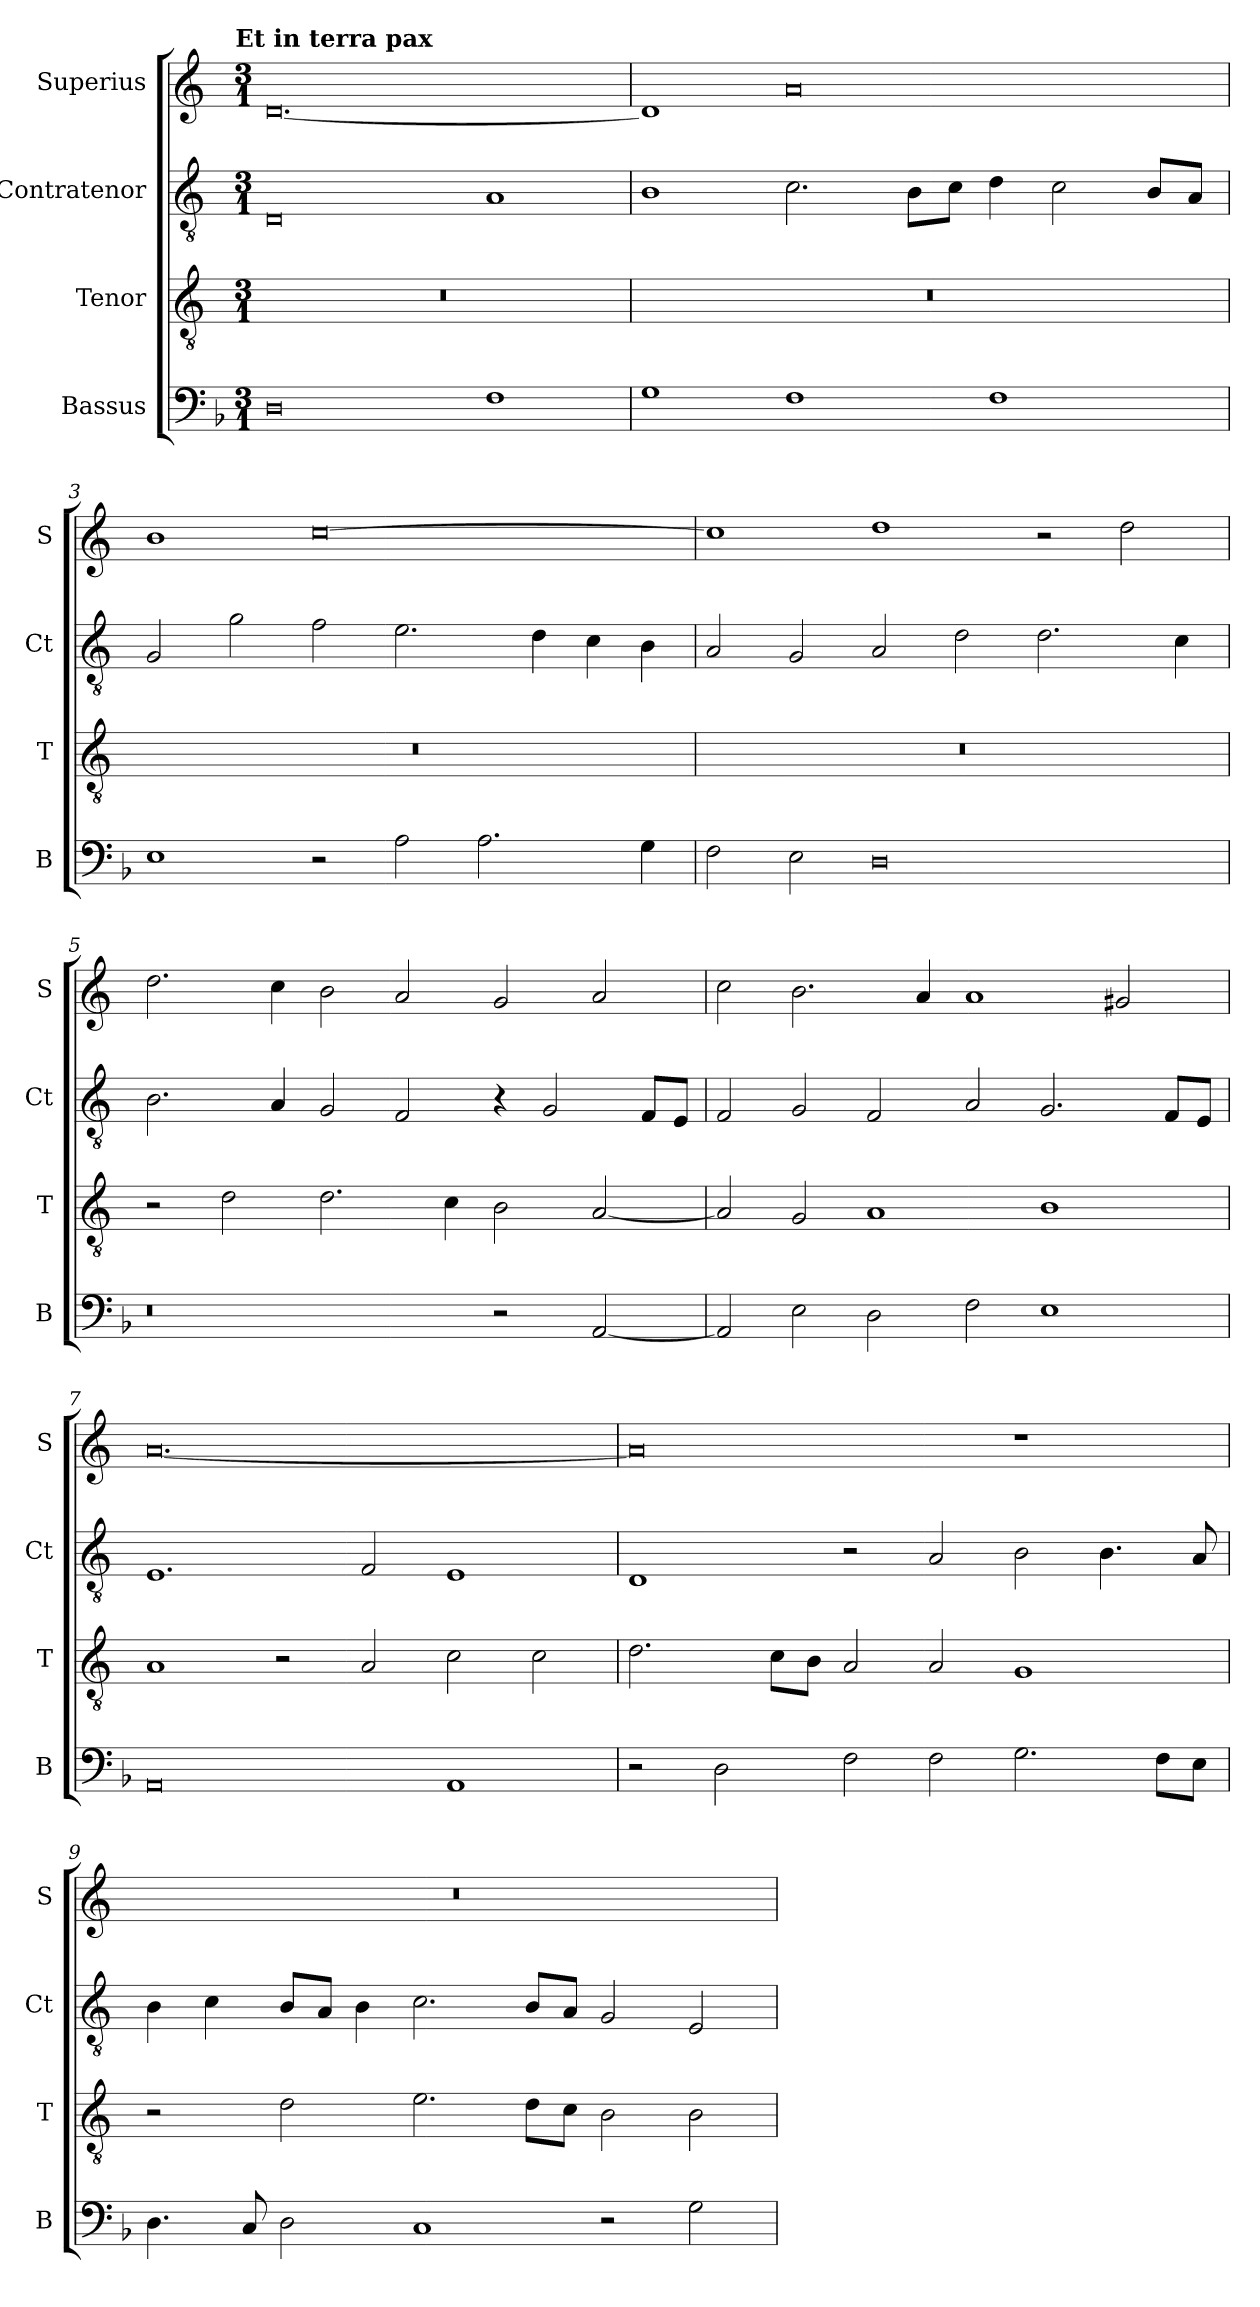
**kern	**kern	**kern	**kern
*part4	*part3	*part2	*part1
*staff4	*staff3	*staff2	*staff1
*I"Bassus	*I"Tenor	*I"Contratenor	*I"Superius
*I'B	*I'T	*I'Ct	*I'S
*clefF4	*clefGv2	*clefGv2	*clefG2
*k[b-]	*k[]	*k[]	*k[]
!!LO:TX:omd:t=Et in terra pax
*M3/1	*M3/1	*M3/1	*M3/1
=1	=1	=1	=1
0D	0.r	0D	[0.d
1F	.	1A	.
=2	=2	=2	=2
1G	0.r	1B	1d]
1F	.	2.c\	0a
.	.	8B\L	.
.	.	8c\J	.
1F	.	4d\	.
.	.	2c\	.
.	.	8B/L	.
.	.	8A/J	.
=3	=3	=3	=3
1E	0.r	2G/	1b
.	.	2g\	.
2r	.	2f\	[0cc
2A\	.	2.e\	.
2.A\	.	.	.
.	.	4d\	.
.	.	4c\	.
4G\	.	4B\	.
=4	=4	=4	=4
2F\	0.r	2A/	1cc]
2E\	.	2G/	.
0D	.	2A/	1dd
.	.	2d\	.
.	.	2.d\	2r
.	.	.	2dd\
.	.	4c\	.
=5	=5	=5	=5
0r	2r	2.B\	2.dd\
.	2d\	.	.
.	.	4A/	4cc\
.	2.d\	2G/	2b\
.	.	2F/	2a/
.	4c\	.	.
2r	2B\	4r	2g/
.	.	2G/	.
[2AA/	[2A/	.	2a/
.	.	8F/L	.
.	.	8E/J	.
=6	=6	=6	=6
2AA/]	2A/]	2F/	2cc\
2E\	2G/	2G/	2.b\
2D\	1A	2F/	.
.	.	.	4a/
2F\	.	2A/	1a
1E	1B	2.G/	.
.	.	.	2g#X/
.	.	8F/L	.
.	.	8E/J	.
=7	=7	=7	=7
0AA	1A	1.E	[0.a
.	2r	.	.
.	2A/	2F/	.
1AA	2c\	1E	.
.	2c\	.	.
=8	=8	=8	=8
2r	2.d\	1D	0a]
2D\	.	.	.
.	8c\L	.	.
.	8B\J	.	.
2F\	2A/	2r	.
2F\	2A/	2A/	.
2.G\	1G	2B\	1r
.	.	4.B\	.
8F\L	.	.	.
8E\J	.	8A/	.
=9	=9	=9	=9
4.D\	2r	4B\	0.r
.	.	4c\	.
8C/	.	.	.
2D\	2d\	8B/L	.
.	.	8A/J	.
.	.	4B\	.
1C	2.e\	2.c\	.
.	8d\L	8B/L	.
.	8c\J	8A/J	.
2r	2B\	2G/	.
2G\	2B\	2E/	.
=	=	=	=
*-	*-	*-	*-
